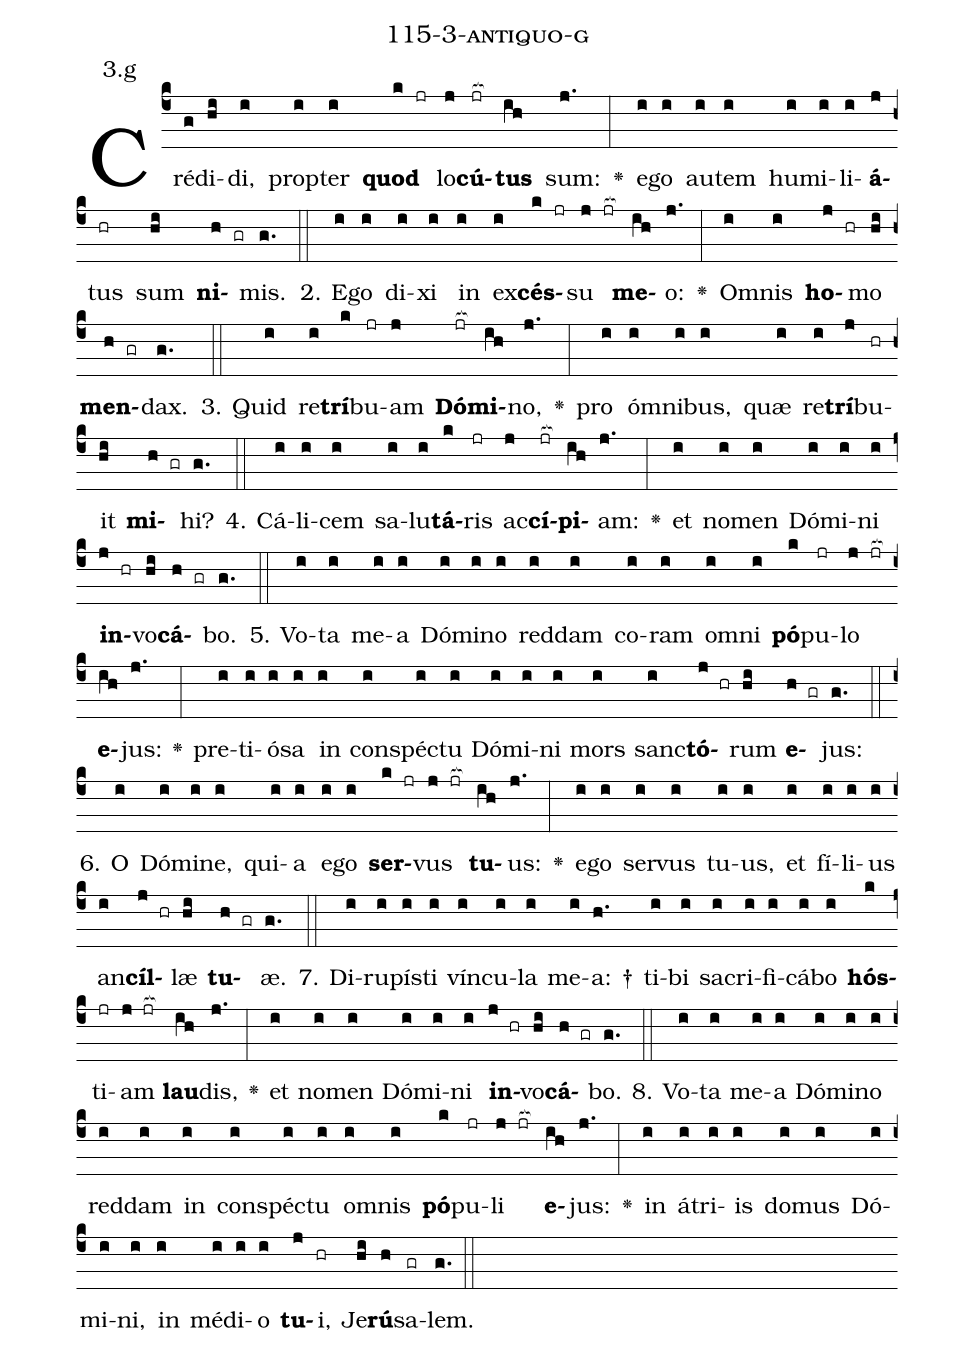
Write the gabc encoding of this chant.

name: 115-3-antiquo-g;
annotation: 3.g;
%%
(c4)Cré(g)di(hi)di,(i) prop(i)ter(i) <b>quod</b>(k jr) lo(j)<b>cú</b>(jr[ocb:1{])<b>tus</b>(ih[ocb:0}]) sum:(j.) <v>\greheightstar</v>(:) e(i)go(i) au(i)tem(i) hu(i)mi(i)li(i)<b>á</b>(j)tus(hr) sum(hi) <b>ni</b>(h gr)mis.(g.) (::)
2. E(i)go(i) di(i)xi(i) in(i) ex(i)<b>cés</b>(k jr)su(j jr[ocb:1{]) <b>me</b>(ih[ocb:0}])o:(j.) <v>\greheightstar</v>(:) Om(i)nis(i) <b>ho</b>(j hr)mo(hi) <b>men</b>(h gr)dax.(g.) (::)
3. Quid(i) re(i)<b>trí</b>(k)bu(jr)am(j) <b>Dó</b>(jr[ocb:1{])<b>mi</b>(ih[ocb:0}])no,(j.) <v>\greheightstar</v>(:) pro(i) óm(i)ni(i)bus,(i) quæ(i) re(i)<b>trí</b>(j)bu(hr)it(hi) <b>mi</b>(h gr)hi?(g.) (::)
4. Cá(i)li(i)cem(i) sa(i)lu(i)<b>tá</b>(k)ris(jr) ac(j)<b>cí</b>(jr[ocb:1{])<b>pi</b>(ih[ocb:0}])am:(j.) <v>\greheightstar</v>(:) et(i) no(i)men(i) Dó(i)mi(i)ni(i) <b>in</b>(j hr)vo(hi)<b>cá</b>(h gr)bo.(g.) (::)
5. Vo(i)ta(i) me(i)a(i) Dó(i)mi(i)no(i) red(i)dam(i) co(i)ram(i) om(i)ni(i) <b>pó</b>(k)pu(jr)lo(j jr[ocb:1{]) <b>e</b>(ih[ocb:0}])jus:(j.) <v>\greheightstar</v>(:) pre(i)ti(i)ó(i)sa(i) in(i) con(i)spéc(i)tu(i) Dó(i)mi(i)ni(i) mors(i) sanc(i)<b>tó</b>(j hr)rum(hi) <b>e</b>(h gr)jus:(g.) (::)
6. O(i) Dó(i)mi(i)ne,(i) qui(i)a(i) e(i)go(i) <b>ser</b>(k jr)vus(j jr[ocb:1{]) <b>tu</b>(ih[ocb:0}])us:(j.) <v>\greheightstar</v>(:) e(i)go(i) ser(i)vus(i) tu(i)us,(i) et(i) fí(i)li(i)us(i) an(i)<b>cíl</b>(j hr)læ(hi) <b>tu</b>(h gr)æ.(g.) (::)
7. Di(i)ru(i)pís(i)ti(i) vín(i)cu(i)la(i) me(i)a: †(h.) ti(i)bi(i) sa(i)cri(i)fi(i)cá(i)bo(i) <b>hós</b>(k)ti(jr)am(j jr[ocb:1{]) <b>lau</b>(ih[ocb:0}])dis,(j.) <v>\greheightstar</v>(:) et(i) no(i)men(i) Dó(i)mi(i)ni(i) <b>in</b>(j hr)vo(hi)<b>cá</b>(h gr)bo.(g.) (::)
8. Vo(i)ta(i) me(i)a(i) Dó(i)mi(i)no(i) red(i)dam(i) in(i) con(i)spéc(i)tu(i) om(i)nis(i) <b>pó</b>(k)pu(jr)li(j jr[ocb:1{]) <b>e</b>(ih[ocb:0}])jus:(j.) <v>\greheightstar</v>(:) in(i) á(i)tri(i)is(i) do(i)mus(i) Dó(i)mi(i)ni,(i) in(i) mé(i)di(i)o(i) <b>tu</b>(j)i,(hr) Je(hi)<b>rú</b>(h)sa(gr)lem.(g.) (::)
